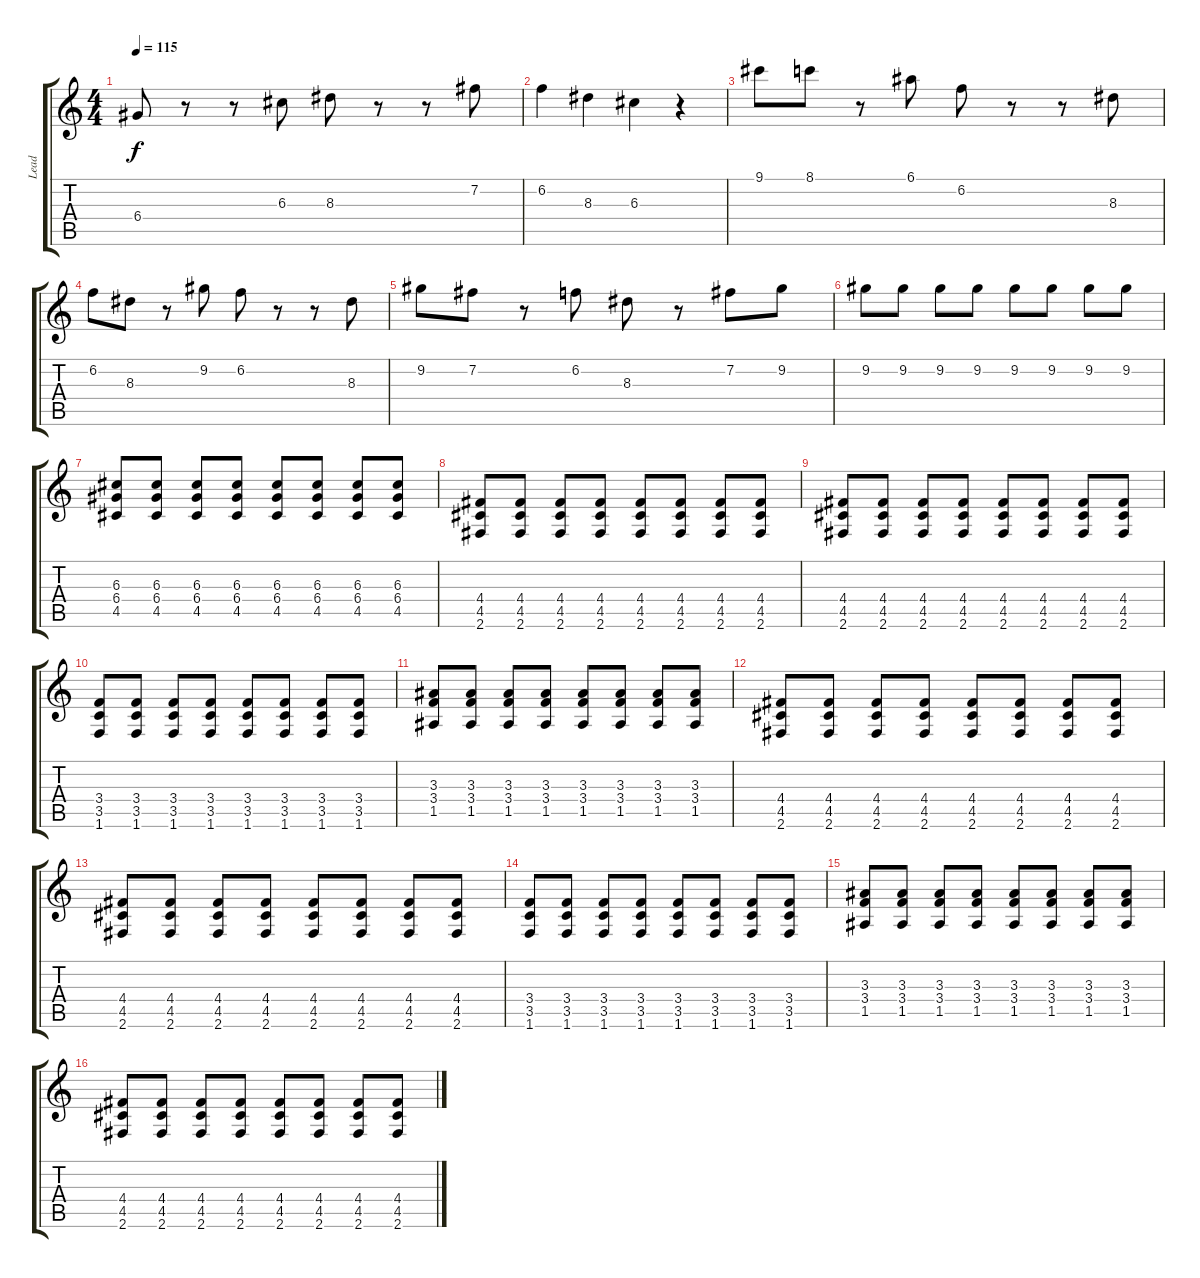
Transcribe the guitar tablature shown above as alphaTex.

\track ("Lead" "Lead") {instrument distortionguitar}
\staff {score tabs}
\tuning (E4 B3 G3 D3 A2 E2) {hide}
\ts (4 4)
\tempo 115
\clef g2
\ks c
6.4.8{dy f} r.8 r.8 6.3.8 8.3.8 r.8 r.8 7.2.8 |
6.2.4 8.3.4 6.3.4 r.4 |
9.1.8 8.1.8 r.8 6.1.8 6.2.8 r.8 r.8 8.3.8 |
6.2.8 8.3.8 r.8 9.2.8 6.2.8 r.8 r.8 8.3.8 |
9.2.8 7.2.8 r.8 6.2.8 8.3.8 r.8 7.2.8 9.2.8 |
9.2.8 9.2.8 9.2.8 9.2.8 9.2.8 9.2.8 9.2.8 9.2.8 |
(6.3 6.4 4.5).8 (6.3 6.4 4.5).8 (6.3 6.4 4.5).8 (6.3 6.4 4.5).8 (6.3 6.4 4.5).8 (6.3 6.4 4.5).8 (6.3 6.4 4.5).8 (6.3 6.4 4.5).8 |
(4.4 4.5 2.6).8 (4.4 4.5 2.6).8 (4.4 4.5 2.6).8 (4.4 4.5 2.6).8 (4.4 4.5 2.6).8 (4.4 4.5 2.6).8 (4.4 4.5 2.6).8 (4.4 4.5 2.6).8 |
(4.4 4.5 2.6).8 (4.4 4.5 2.6).8 (4.4 4.5 2.6).8 (4.4 4.5 2.6).8 (4.4 4.5 2.6).8 (4.4 4.5 2.6).8 (4.4 4.5 2.6).8 (4.4 4.5 2.6).8 |
(3.4 3.5 1.6).8 (3.4 3.5 1.6).8 (3.4 3.5 1.6).8 (3.4 3.5 1.6).8 (3.4 3.5 1.6).8 (3.4 3.5 1.6).8 (3.4 3.5 1.6).8 (3.4 3.5 1.6).8 |
(3.3 3.4 1.5).8 (3.3 3.4 1.5).8 (3.3 3.4 1.5).8 (3.3 3.4 1.5).8 (3.3 3.4 1.5).8 (3.3 3.4 1.5).8 (3.3 3.4 1.5).8 (3.3 3.4 1.5).8 |
(4.4 4.5 2.6).8 (4.4 4.5 2.6).8 (4.4 4.5 2.6).8 (4.4 4.5 2.6).8 (4.4 4.5 2.6).8 (4.4 4.5 2.6).8 (4.4 4.5 2.6).8 (4.4 4.5 2.6).8 |
(4.4 4.5 2.6).8 (4.4 4.5 2.6).8 (4.4 4.5 2.6).8 (4.4 4.5 2.6).8 (4.4 4.5 2.6).8 (4.4 4.5 2.6).8 (4.4 4.5 2.6).8 (4.4 4.5 2.6).8 |
(3.4 3.5 1.6).8 (3.4 3.5 1.6).8 (3.4 3.5 1.6).8 (3.4 3.5 1.6).8 (3.4 3.5 1.6).8 (3.4 3.5 1.6).8 (3.4 3.5 1.6).8 (3.4 3.5 1.6).8 |
(3.3 3.4 1.5).8 (3.3 3.4 1.5).8 (3.3 3.4 1.5).8 (3.3 3.4 1.5).8 (3.3 3.4 1.5).8 (3.3 3.4 1.5).8 (3.3 3.4 1.5).8 (3.3 3.4 1.5).8 |
(4.4 4.5 2.6).8 (4.4 4.5 2.6).8 (4.4 4.5 2.6).8 (4.4 4.5 2.6).8 (4.4 4.5 2.6).8 (4.4 4.5 2.6).8 (4.4 4.5 2.6).8 (4.4 4.5 2.6).8
